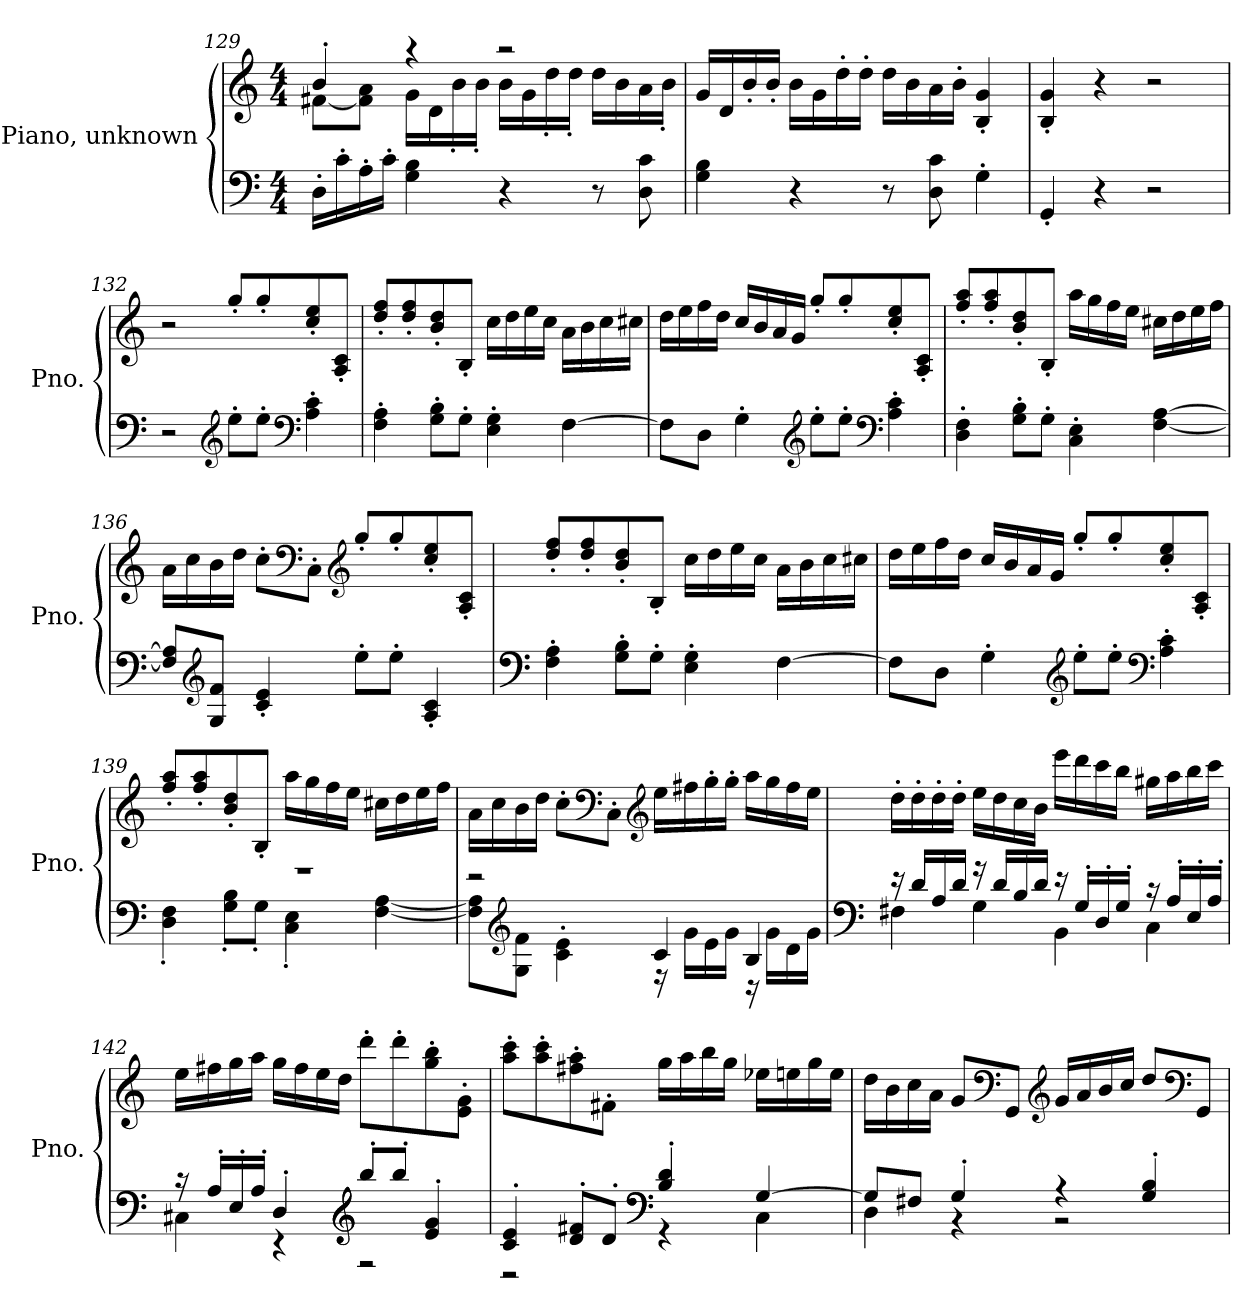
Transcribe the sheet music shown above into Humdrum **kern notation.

**kern	**kern
*part1	*part1
*staff2	*staff1
*I"Piano, unknown	*
*I'Pno.	*
!!LO:LB:g=z
*clefF4	*clefG2
*k[]	*k[]
*M4/4	*M4/4
=129	=129
*	*^
16D'\LL	4b'/	[8f#X\L
16c'\	.	.
16A'\	.	8f#\] 8a\J
16c'\JJ	.	.
4G\ 4B\	4r	16g\LL
.	.	16d\
.	.	16b'\
.	.	16b'\JJ
4r	2r	16b\LL
.	.	16g\
.	.	16dd'\
.	.	16dd'\JJ
8r	.	16dd\LL
.	.	16b\
8D\ 8c\	.	16a\
.	.	16b'\JJ
*	*v	*v
=130	=130
4G\ 4B\	16g/LL
.	16d/
.	16b'/
.	16b'/JJ
4r	16b\LL
.	16g\
.	16dd'\
.	16dd'\JJ
8r	16dd\LL
.	16b\
8D\ 8c\	16a\
.	16b'\JJ
4G'\	4B/' 4g/'
=131	=131
4GG'/	4B/' 4g/'
4r	4r
2r	2r
=132	=132
2r	2r
*clefG2	*
8ee'\L	8gg'/L
8ee'\J	8gg'/
*clefF4	*
4A\' 4c\'	8cc/' 8ee/'
.	8A/' 8c/'J
!!LO:PB:g=z
=133	=133
4F\' 4A\'	8dd/' 8ff/'L
.	8dd/' 8ff/'
8G\' 8B\'L	8b/' 8dd/'
8G'\J	8B'/J
4E\' 4G\'	16cc\LL
.	16dd\
.	16ee\
.	16cc\JJ
[4F\	16a\LL
.	16b\
.	16cc\
.	16cc#X\JJ
=134	=134
8F\L]	16dd\LL
.	16ee\
8D\J	16ff\
.	16dd\JJ
4G'\	16cc/LL
.	16b/
.	16a/
.	16g/JJ
*clefG2	*
8ee'\L	8gg'/L
8ee'\J	8gg'/
*clefF4	*
4A\' 4c\'	8cc/' 8ee/'
.	8A/' 8c/'J
=135	=135
4D\' 4F\'	8ff/' 8aa/'L
.	8ff/' 8aa/'
8G\' 8B\'L	8b/' 8dd/'
8G'\J	8B'/J
4C\' 4E\'	16aa\LL
.	16gg\
.	16ff\
.	16ee\JJ
[4F\ [4A\	16cc#X\LL
.	16dd\
.	16ee\
.	16ff\JJ
!!LO:LB:g=z
=136	=136
8F/] 8A/]L	16a\LL
.	16cc\
*clefG2	*
8G/ 8f/J	16b\
.	16dd\JJ
4c/' 4e/'	8cc'\L
*	*clefF4
.	8C'\J
*	*clefG2
8ee'\L	8gg'/L
8ee'\J	8gg'/
4A/' 4c/'	8cc/' 8ee/'
.	8A/' 8c/'J
=137	=137
*clefF4	*
4F\' 4A\'	8dd/' 8ff/'L
.	8dd/' 8ff/'
8G\' 8B\'L	8b/' 8dd/'
8G'\J	8B'/J
4E\' 4G\'	16cc\LL
.	16dd\
.	16ee\
.	16cc\JJ
[4F\	16a\LL
.	16b\
.	16cc\
.	16cc#X\JJ
=138	=138
8F\L]	16dd\LL
.	16ee\
8D\J	16ff\
.	16dd\JJ
4G'\	16cc/LL
.	16b/
.	16a/
.	16g/JJ
*clefG2	*
8ee'\L	8gg'/L
8ee'\J	8gg'/
*clefF4	*
4A\' 4c\'	8cc/' 8ee/'
.	8A/' 8c/'J
!!LO:LB:g=z
=139	=139
*^	*
1r	4D\' 4F\'	8ff/' 8aa/'L
.	.	8ff/' 8aa/'
.	8G\' 8B\'L	8b/' 8dd/'
.	8G'\J	8B'/J
.	4C\' 4E\'	16aa\LL
.	.	16gg\
.	.	16ff\
.	.	16ee\JJ
.	[4F\ [4A\	16cc#X\LL
.	.	16dd\
.	.	16ee\
.	.	16ff\JJ
=140	=140	=140
2r	8F\] 8A\]L	16a\LL
.	.	16cc\
*clefG2	*	*
.	8G\ 8f\J	16b\
.	.	16dd\JJ
.	4c\' 4e\'	8cc'\L
*	*	*clefF4
.	.	8C'\J
*	*	*clefG2
4c/	16r	16ee\LL
.	16g\LL	16ff#X\
.	16e\	16gg'\
.	16g\JJ	16gg'\JJ
4B/	16r	16aa\LL
.	16g\LL	16gg\
.	16d\	16ff#\
.	16g\JJ	16ee\JJ
!!LO:LB:g=z
=141	=141	=141
*clefF4	*	*
16r	4F#X\	16dd'\LL
16d/LL	.	16dd'\
16A/	.	16dd'\
16d/JJ	.	16dd'\JJ
16r	4G\	16ee\LL
16d/LL	.	16dd\
16B/	.	16cc\
16d/JJ	.	16b\JJ
16r	4BB\	16eee\LL
16G'/LL	.	16ddd\
16D'/	.	16ccc\
16G'/JJ	.	16bb\JJ
16r	4C\	16gg#X\LL
16A'/LL	.	16aa\
16E'/	.	16bb\
16A'/JJ	.	16ccc\JJ
=142	=142	=142
16r	4C#X\	16ee\LL
16A'/LL	.	16ff#X\
16E'/	.	16gg\
16A'/JJ	.	16aa\JJ
4D'/	4r	16gg\LL
.	.	16ff#\
.	.	16ee\
.	.	16dd\JJ
*clefG2	*	*
8bb'/L	2r	8ddd'\L
8bb'/J	.	8ddd'\
4e/' 4g/'	.	8gg\' 8bb\'
.	.	8e\' 8g\'J
!!LO:LB:g=z
=143	=143	=143
4c/' 4e/'	2r	8aa\' 8ccc\'L
.	.	8aa\' 8ccc\'
8d/' 8f#X/'L	.	8ff#X\' 8aa\'
8d'/J	.	8f#X'\J
*clefF4	*	*
4B/' 4d/'	4r	16gg\LL
.	.	16aa\
.	.	16bb\
.	.	16gg\JJ
[4G/	4C\	16ee-X\LL
.	.	16een\
.	.	16gg\
.	.	16ee\JJ
=144	=144	=144
8G/L]	4D\	16dd\LL
.	.	16b\
8F#X/J	.	16cc\
.	.	16a\JJ
4G'/	4r	8g/L
*	*	*clefF4
.	.	8GG/J
*	*	*clefG2
4r	2r	16g/LL
.	.	16a/
.	.	16b/
.	.	16cc/JJ
4G/' 4B/'	.	8dd/L
*	*	*clefF4
.	.	8GG/J
*v	*v	*
=	=
*-	*-
